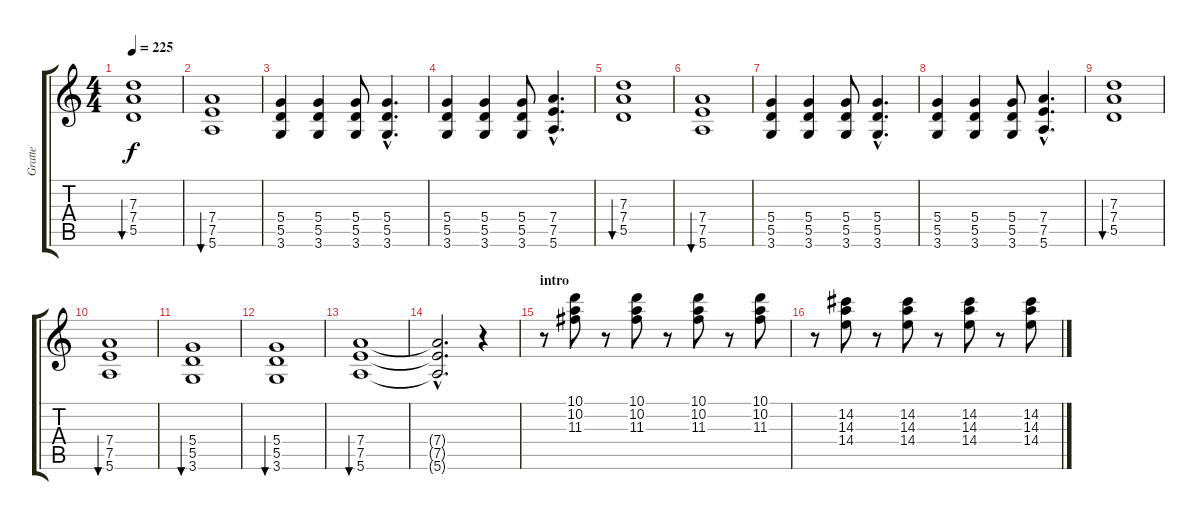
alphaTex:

\track ("Gratte" "Gratte") {instrument electricguitarclean}
\staff {score tabs}
\tuning (E4 B3 G3 D3 A2 E2) {hide}
\ts (4 4)
\tempo 225
\clef g2
\ks c
(7.3 7.4 5.5).1{bu 30 dy f volume 14 instrument overdrivenguitar} |
(7.4 7.5 5.6).1{bu 30} |
(5.4 5.5 3.6).4 (5.4 5.5 3.6).4 (5.4 5.5 3.6).8 (5.4{hac} 5.5{hac} 3.6{hac}).4{d} |
(5.4 5.5 3.6).4 (5.4 5.5 3.6).4 (5.4 5.5 3.6).8 (7.4{hac} 7.5{hac} 5.6{hac}).4{d} |
(7.3 7.4 5.5).1{bu 30} |
(7.4 7.5 5.6).1{bu 30} |
(5.4 5.5 3.6).4 (5.4 5.5 3.6).4 (5.4 5.5 3.6).8 (5.4{hac} 5.5{hac} 3.6{hac}).4{d} |
(5.4 5.5 3.6).4 (5.4 5.5 3.6).4 (5.4 5.5 3.6).8 (7.4{hac} 7.5{hac} 5.6{hac}).4{d} |
(7.3 7.4 5.5).1{bu 30} |
(7.4 7.5 5.6).1{bu 30} |
(5.4 5.5 3.6).1{bu 30} |
(5.4 5.5 3.6).1{bu 30} |
(7.4 7.5 5.6).1{bu 30} |
(7.4{hac t} 7.5{hac t} 5.6{hac t}).2{d} r.4 |
\section ("" "intro")
r.8{volume 10 instrument electricguitarclean} (10.1 10.2 11.3).8 r.8 (10.1 10.2 11.3).8 r.8 (10.1 10.2 11.3).8 r.8 (10.1 10.2 11.3).8 |
r.8 (14.2 14.3 14.4).8 r.8 (14.2 14.3 14.4).8 r.8 (14.2 14.3 14.4).8 r.8 (14.2 14.3 14.4).8
